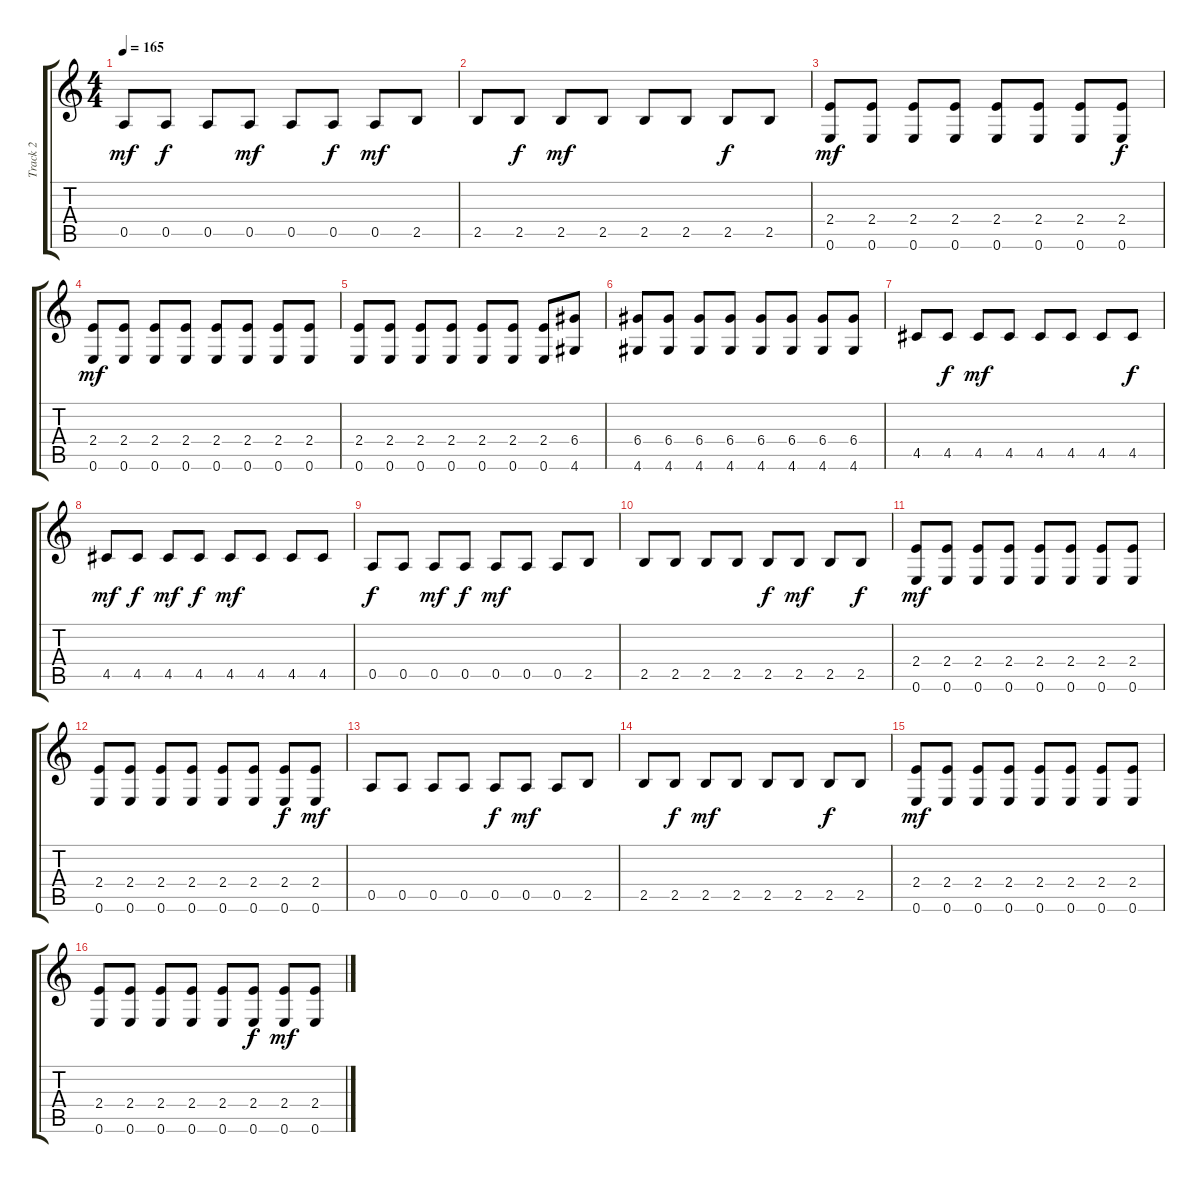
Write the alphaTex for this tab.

\track ("Track 2" "Track 2") {instrument synthbass2}
\staff {score tabs}
\tuning (E4 B3 G3 D3 A2 E2) {hide}
\ts (4 4)
\tempo 165
\clef g2
\ks c
0.5.8{dy mf} 0.5.8{dy f} 0.5.8 0.5.8{dy mf} 0.5.8 0.5.8{dy f} 0.5.8{dy mf} 2.5.8 |
2.5.8 2.5.8{dy f} 2.5.8{dy mf} 2.5.8 2.5.8 2.5.8 2.5.8{dy f} 2.5.8 |
(2.4 0.6).8{dy mf} (2.4 0.6).8 (2.4 0.6).8 (2.4 0.6).8 (2.4 0.6).8 (2.4 0.6).8 (2.4 0.6).8 (2.4 0.6).8{dy f} |
(2.4 0.6).8{dy mf} (2.4 0.6).8 (2.4 0.6).8 (2.4 0.6).8 (2.4 0.6).8 (2.4 0.6).8 (2.4 0.6).8 (2.4 0.6).8 |
(2.4 0.6).8 (2.4 0.6).8 (2.4 0.6).8 (2.4 0.6).8 (2.4 0.6).8 (2.4 0.6).8 (2.4 0.6).8 (6.4 4.6).8 |
(6.4 4.6).8 (6.4 4.6).8 (6.4 4.6).8 (6.4 4.6).8 (6.4 4.6).8 (6.4 4.6).8 (6.4 4.6).8 (6.4 4.6).8 |
4.5.8 4.5.8{dy f} 4.5.8{dy mf} 4.5.8 4.5.8 4.5.8 4.5.8 4.5.8{dy f} |
4.5.8{dy mf} 4.5.8{dy f} 4.5.8{dy mf} 4.5.8{dy f} 4.5.8{dy mf} 4.5.8 4.5.8 4.5.8 |
0.5.8{dy f} 0.5.8 0.5.8{dy mf} 0.5.8{dy f} 0.5.8{dy mf} 0.5.8 0.5.8 2.5.8 |
2.5.8 2.5.8 2.5.8 2.5.8 2.5.8{dy f} 2.5.8{dy mf} 2.5.8 2.5.8{dy f} |
(2.4 0.6).8{dy mf} (2.4 0.6).8 (2.4 0.6).8 (2.4 0.6).8 (2.4 0.6).8 (2.4 0.6).8 (2.4 0.6).8 (2.4 0.6).8 |
(2.4 0.6).8 (2.4 0.6).8 (2.4 0.6).8 (2.4 0.6).8 (2.4 0.6).8 (2.4 0.6).8 (2.4 0.6).8{dy f} (2.4 0.6).8{dy mf} |
0.5.8 0.5.8 0.5.8 0.5.8 0.5.8{dy f} 0.5.8{dy mf} 0.5.8 2.5.8 |
2.5.8 2.5.8{dy f} 2.5.8{dy mf} 2.5.8 2.5.8 2.5.8 2.5.8{dy f} 2.5.8 |
(2.4 0.6).8{dy mf} (2.4 0.6).8 (2.4 0.6).8 (2.4 0.6).8 (2.4 0.6).8 (2.4 0.6).8 (2.4 0.6).8 (2.4 0.6).8 |
(2.4 0.6).8 (2.4 0.6).8 (2.4 0.6).8 (2.4 0.6).8 (2.4 0.6).8 (2.4 0.6).8{dy f} (2.4 0.6).8{dy mf} (2.4 0.6).8
